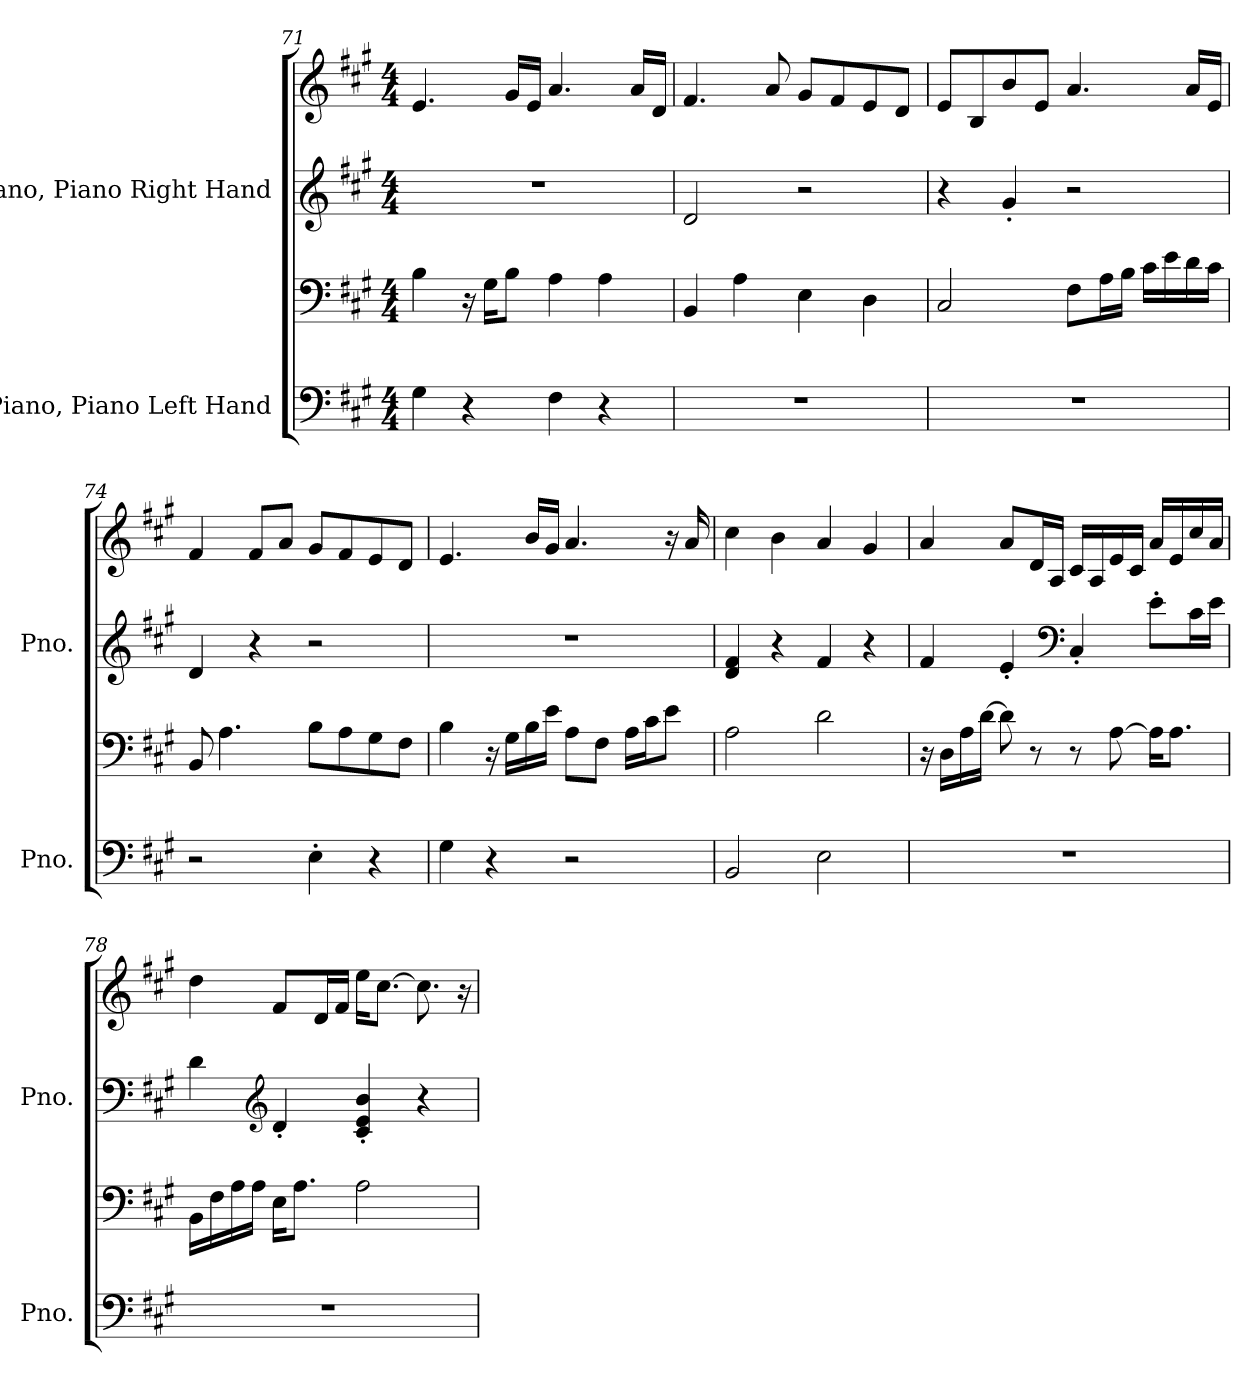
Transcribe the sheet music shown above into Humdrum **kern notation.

**kern	**kern	**kern	**kern
*part2	*part2	*part1	*part1
*staff4	*staff3	*staff2	*staff1
*I"Piano, Piano Left Hand	*	*I"Piano, Piano Right Hand	*
*I'Pno.	*	*I'Pno.	*
*clefF4	*clefF4	*clefG2	*clefG2
*k[f#c#g#]	*k[f#c#g#]	*k[f#c#g#]	*k[f#c#g#]
*M4/4	*M4/4	*M4/4	*M4/4
=71	=71	=71	=71
4G#\	4B\	1r	4.e/
4r	16r	.	.
.	16G#\KL	.	.
.	8B\J	.	16g#/LL
.	.	.	16e/JJ
4F#\	4A\	.	4.a/
4r	4A\	.	.
.	.	.	16a/LL
.	.	.	16d/JJ
=72	=72	=72	=72
1r	4BB/	2d/	4.f#/
.	4A\	.	.
.	.	.	8a/
.	4E\	2r	8g#/L
.	.	.	8f#/
.	4D\	.	8e/
.	.	.	8d/J
!!LO:LB:g=z
=73	=73	=73	=73
1r	2C#/	4r	8e/L
.	.	.	8B/
.	.	4g#'/	8b/
.	.	.	8e/J
.	8F#\L	2r	4.a/
.	16A\L	.	.
.	16B\JJ	.	.
.	16c#\LL	.	.
.	16e\	.	.
.	16d\	.	16a/LL
.	16c#\JJ	.	16e/JJ
=74	=74	=74	=74
2r	8BB/	4d/	4f#/
.	4.A\	.	.
.	.	4r	8f#/L
.	.	.	8a/J
4E'\	8B\L	2r	8g#/L
.	8A\	.	8f#/
4r	8G#\	.	8e/
.	8F#\J	.	8d/J
=75	=75	=75	=75
4G#\	4B\	1r	4.e/
4r	16r	.	.
.	16G#\LL	.	.
.	16B\	.	16b/LL
.	16e\JJ	.	16g#/JJ
2r	8A\L	.	4.a/
.	8F#\J	.	.
.	16A\LL	.	.
.	16c#\J	.	.
.	8e\J	.	16r
.	.	.	16a/
=76	=76	=76	=76
2BB/	2A\	4d/ 4f#/	4cc#\
.	.	4r	4b\
2E\	2d\	4f#/	4a/
.	.	4r	4g#/
!!LO:LB:g=z
=77	=77	=77	=77
1r	16r	4f#/	4a/
.	16D\LL	.	.
.	16A\	.	.
.	[16d\JJ	.	.
.	8d\]	4e'/	8a/L
.	8r	.	16d/L
.	.	.	16A/JJ
*	*	*clefF4	*
.	8r	4C#'/	16c#/LL
.	.	.	16A/
.	[8A\	.	16e/
.	.	.	16c#/JJ
.	16A\KL]	8e'\L	16a/LL
.	8.A\J	.	16e/
.	.	16c#\L	16cc#/
.	.	16e\JJ	16a/JJ
=78	=78	=78	=78
1r	16BB\LL	4d\	4dd\
.	16F#\	.	.
.	16A\	.	.
.	16A\JJ	.	.
*	*	*clefG2	*
.	16E\KL	4d'/	8f#/L
.	8.A\J	.	.
.	.	.	16d/L
.	.	.	16f#/JJ
.	2A\	4c#/' 4e/' 4b/'	16ee\KL
.	.	.	[8.cc#\J
.	.	4r	8.cc#\]
.	.	.	16r
=	=	=	=
*-	*-	*-	*-
